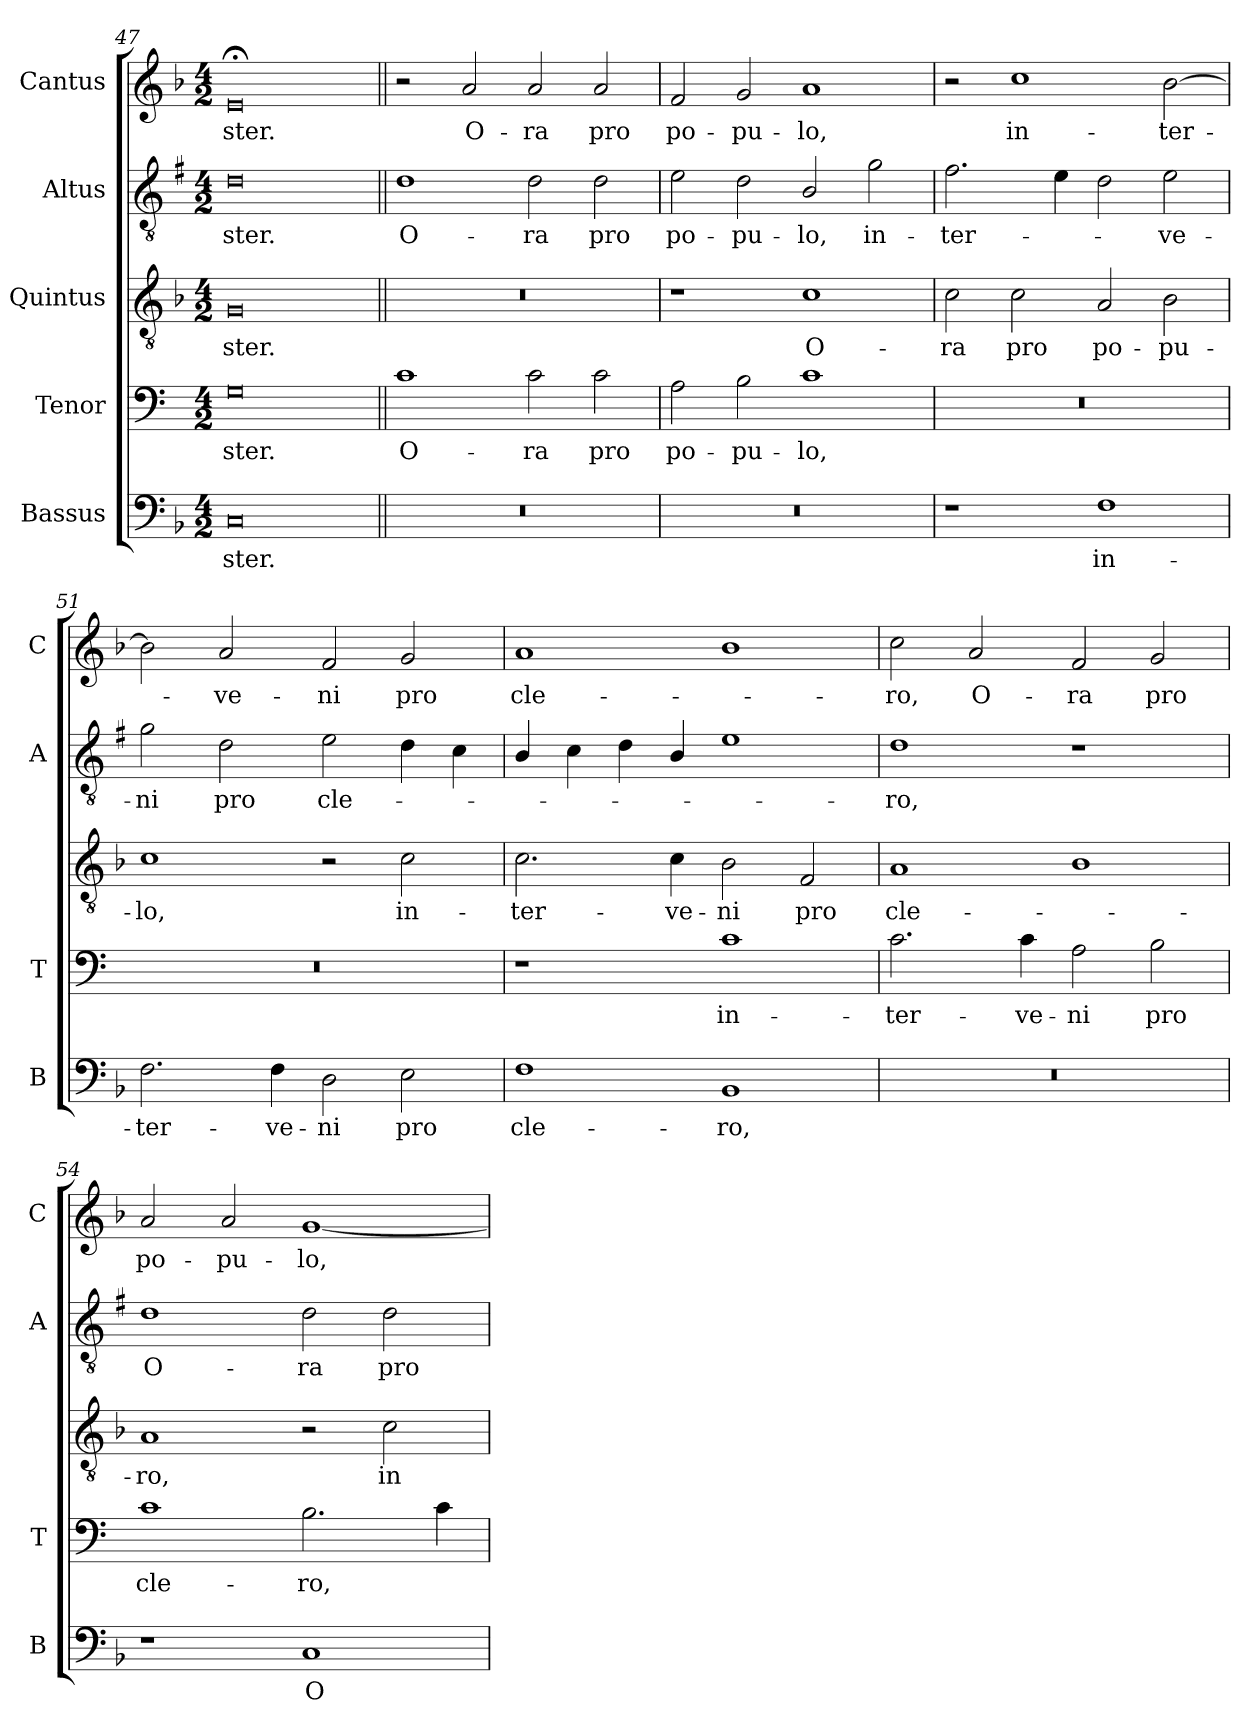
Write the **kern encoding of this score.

**kern	**text	**kern	**text	**kern	**text	**kern	**text	**kern	**text
*part5	*part5	*part4	*part4	*part3	*part3	*part2	*part2	*part1	*part1
*staff5	*staff5	*staff4	*staff4	*staff3	*staff3	*staff2	*staff2	*staff1	*staff1
*I"Bassus	*	*I"Tenor	*	*I"Quintus	*	*I"Altus	*	*I"Cantus	*
*I'B	*	*I'T	*	*	*	*I'A	*	*I'C	*
*clefF4	*	*clefF4	*	*clefGv2	*	*clefGv2	*	*clefG2	*
*	*	*ITrd4c7	*	*	*	*ITrd1c2	*	*	*
*k[b-]	*	*k[b-]	*	*k[b-]	*	*k[b-]	*	*k[b-]	*
*F:	*	*F:	*	*F:	*	*F:	*	*F:	*
*M4/2	*	*M4/2	*	*M4/2	*	*M4/2	*	*M4/2	*
=47	=47	=47	=47	=47	=47	=47	=47	=47	=47
!	!LO:LY:b	!	!LO:LY:b	!	!LO:LY:b	!	!LO:LY:b	!	!LO:LY:b
0C	-ster.	0C	-ster.	0G	-ster.	0c	-ster.	0e;<	-ster.
=48||	=48||	=48||	=48||	=48||	=48||	=48||	=48||	=48||	=48||
!	!	!	!LO:LY:b	!	!	!	!LO:LY:b	!	!
0r	.	1F	O-	0r	.	1c	O-	2r	.
!	!	!	!	!	!	!	!	!	!LO:LY:b
.	.	.	.	.	.	.	.	2a/	O-
!	!	!	!LO:LY:b	!	!	!	!LO:LY:b	!	!LO:LY:b
.	.	2F\	-ra	.	.	2c\	-ra	2a/	-ra
!	!	!	!LO:LY:b	!	!	!	!LO:LY:b	!	!LO:LY:b
.	.	2F\	pro	.	.	2c\	pro	2a/	pro
=49	=49	=49	=49	=49	=49	=49	=49	=49	=49
!	!	!	!LO:LY:b	!	!	!	!LO:LY:b	!	!LO:LY:b
0r	.	2D\	po-	1r	.	2d\	po-	2f/	po-
!	!	!	!LO:LY:b	!	!	!	!LO:LY:b	!	!LO:LY:b
.	.	2E\	-pu-	.	.	2c\	-pu-	2g/	-pu-
!	!	!	!LO:LY:b	!	!LO:LY:b	!	!LO:LY:b	!	!LO:LY:b
.	.	1F	-lo,	1c	O-	2A/	-lo,	1a	-lo,
!	!	!	!	!	!	!	!LO:LY:b	!	!
.	.	.	.	.	.	2f\	in-	.	.
=50	=50	=50	=50	=50	=50	=50	=50	=50	=50
!	!	!	!	!	!LO:LY:b	!	!LO:LY:b	!	!
1r	.	0r	.	2c\	-ra	2.e\	-ter-	2r	.
!	!	!	!	!	!LO:LY:b	!	!	!	!LO:LY:b
.	.	.	.	2c\	pro	.	.	1cc	in-
.	.	.	.	.	.	4d\	.	.	.
!	!LO:LY:b	!	!	!	!LO:LY:b	!	!	!	!
1F	in-	.	.	2A/	po-	2c\	.	.	.
!	!	!	!	!	!LO:LY:b	!	!LO:LY:b	!	!LO:LY:b
.	.	.	.	2B-\	-pu-	2d\	-ve-	[2b-\	-ter-
!!LO:LB:g=z
=51	=51	=51	=51	=51	=51	=51	=51	=51	=51
!	!LO:LY:b	!	!	!	!LO:LY:b	!	!LO:LY:b	!	!
2.F\	-ter-	0r	.	1c	-lo,	2f\	-ni	2b-\]	.
!	!	!	!	!	!	!	!LO:LY:b	!	!LO:LY:b
.	.	.	.	.	.	2c\	pro	2a/	-ve-
!	!LO:LY:b	!	!	!	!	!	!	!	!
4F\	-ve-	.	.	.	.	.	.	.	.
!	!LO:LY:b	!	!	!	!	!	!LO:LY:b	!	!LO:LY:b
2D\	-ni	.	.	2r	.	2d\	cle-	2f/	-ni
!	!LO:LY:b	!	!	!	!LO:LY:b	!	!	!	!LO:LY:b
2E\	pro	.	.	2c\	in-	4c\	.	2g/	pro
.	.	.	.	.	.	4B-\	.	.	.
=52	=52	=52	=52	=52	=52	=52	=52	=52	=52
!	!LO:LY:b	!	!	!	!LO:LY:b	!	!	!	!LO:LY:b
1F	cle-	1r	.	2.c\	-ter-	4A/	.	1a	cle-
.	.	.	.	.	.	4B-\	.	.	.
.	.	.	.	.	.	4c\	.	.	.
!	!	!	!	!	!LO:LY:b	!	!	!	!
.	.	.	.	4c\	-ve-	4A/	.	.	.
!	!LO:LY:b	!	!LO:LY:b	!	!LO:LY:b	!	!	!	!
1BB-	-ro,	1F	in-	2B-\	-ni	1d	.	1b-	.
!	!	!	!	!	!LO:LY:b	!	!	!	!
.	.	.	.	2F/	pro	.	.	.	.
=53	=53	=53	=53	=53	=53	=53	=53	=53	=53
!	!	!	!LO:LY:b	!	!LO:LY:b	!	!LO:LY:b	!	!LO:LY:b
0r	.	2.F\	-ter-	1A	cle-	1c	-ro,	2cc\	-ro,
!	!	!	!	!	!	!	!	!	!LO:LY:b
.	.	.	.	.	.	.	.	2a/	O-
!	!	!	!LO:LY:b	!	!	!	!	!	!
.	.	4F\	-ve-	.	.	.	.	.	.
!	!	!	!LO:LY:b	!	!	!	!	!	!LO:LY:b
.	.	2D\	-ni	1B-	.	1r	.	2f/	-ra
!	!	!	!LO:LY:b	!	!	!	!	!	!LO:LY:b
.	.	2E\	pro	.	.	.	.	2g/	pro
=54	=54	=54	=54	=54	=54	=54	=54	=54	=54
!	!	!	!LO:LY:b	!	!LO:LY:b	!	!LO:LY:b	!	!LO:LY:b
1r	.	1F	cle-	1A	-ro,	1c	O-	2a/	po-
!	!	!	!	!	!	!	!	!	!LO:LY:b
.	.	.	.	.	.	.	.	2a/	-pu-
!	!LO:LY:b	!	!LO:LY:b	!	!	!	!LO:LY:b	!	!LO:LY:b
1C	O-	2.E\	-ro,	2r	.	2c\	-ra	[1g	-lo,
!	!	!	!	!	!LO:LY:b	!	!LO:LY:b	!	!
.	.	.	.	2c\	in-	2c\	pro	.	.
.	.	4F\	.	.	.	.	.	.	.
=	=	=	=	=	=	=	=	=	=
*-	*-	*-	*-	*-	*-	*-	*-	*-	*-
